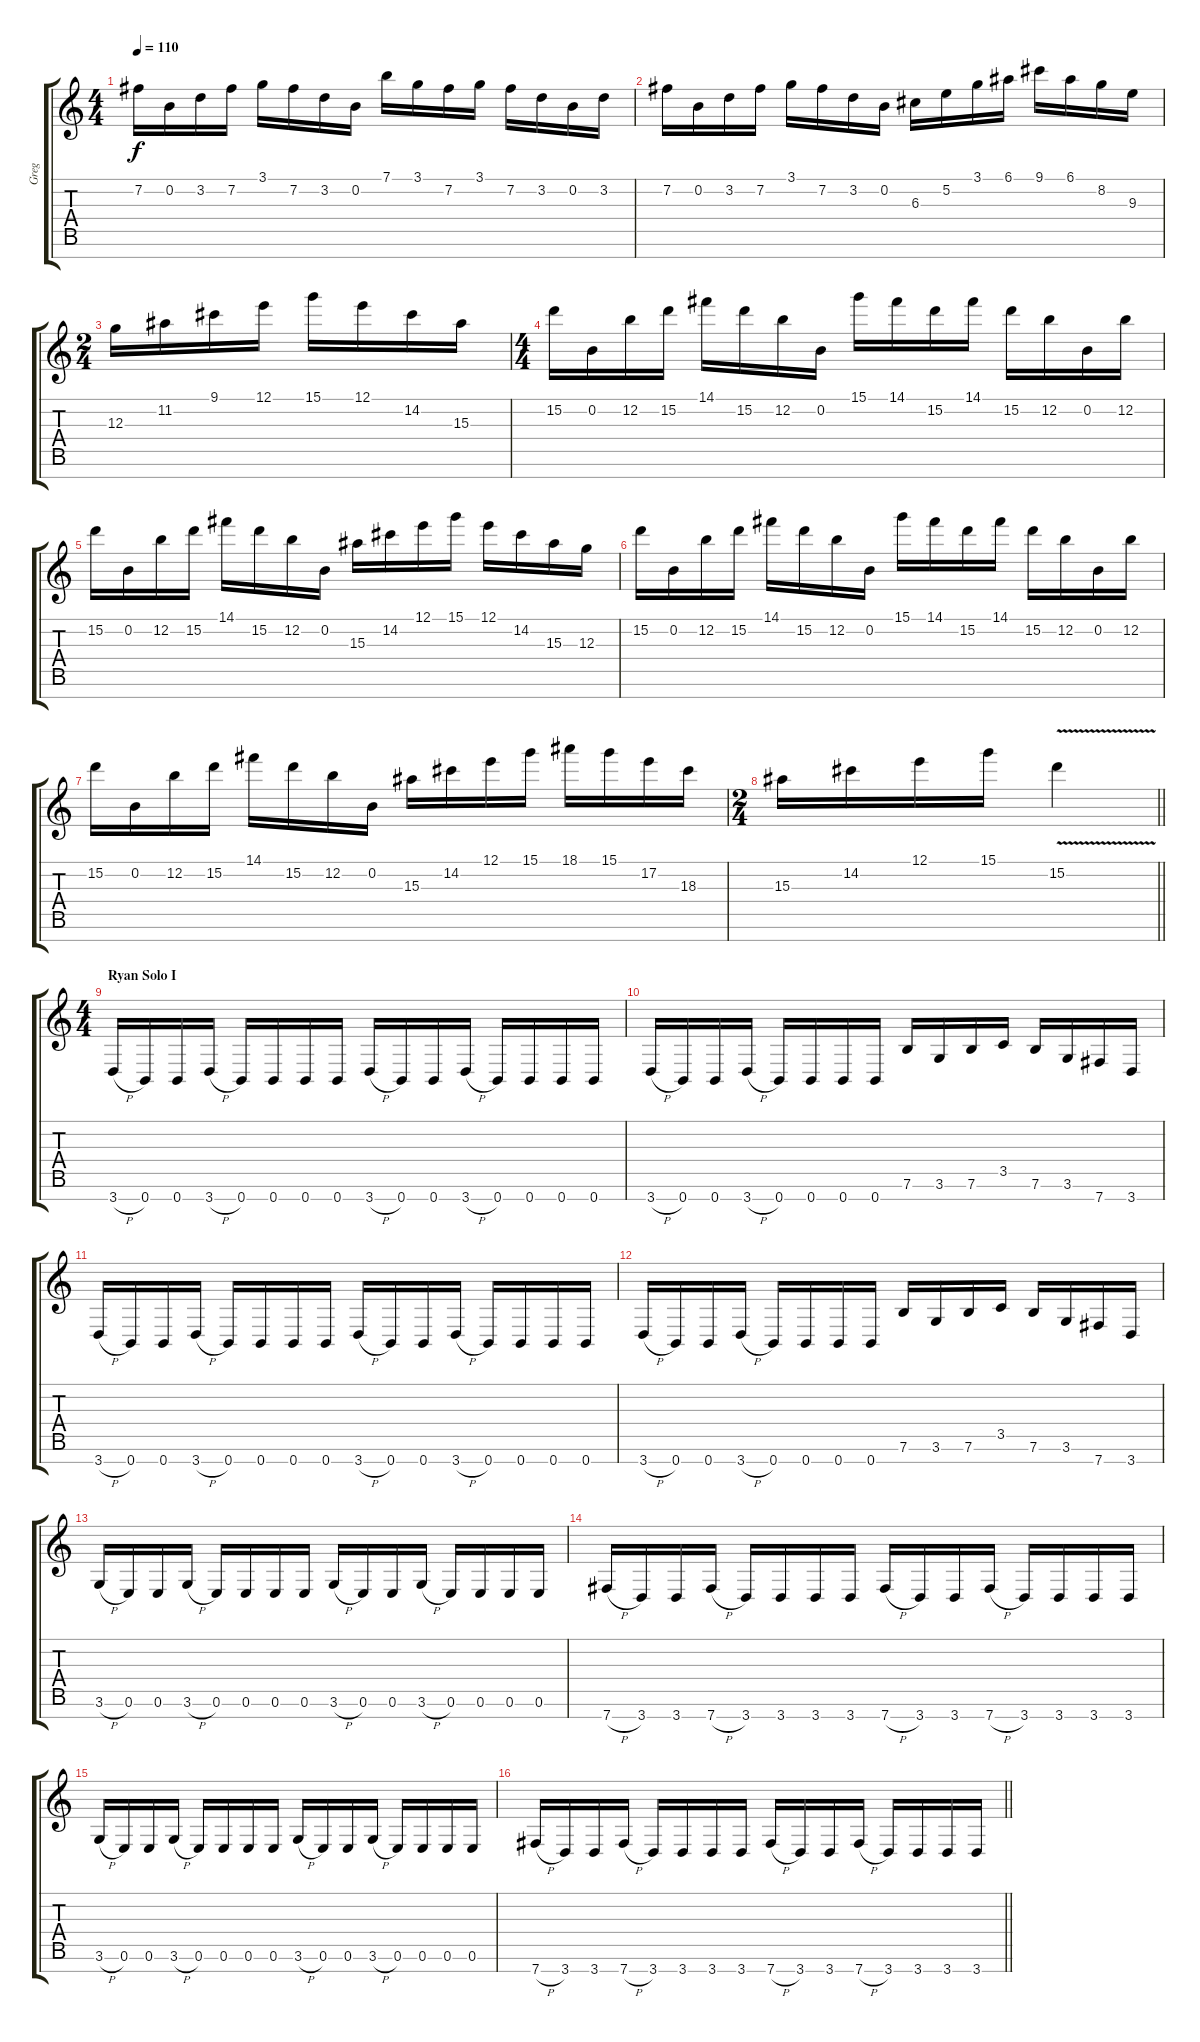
\track ("Greg" "Greg") {instrument distortionguitar}
\staff {score tabs}
\tuning (E4 B3 G3 D3 A2 E2 B1) {hide}
\ts (4 4)
\tempo 110
\clef g2
\ks c
7.2.16{dy f} 0.2.16 3.2.16 7.2.16 3.1.16 7.2.16 3.2.16 0.2.16 7.1.16 3.1.16 7.2.16 3.1.16 7.2.16 3.2.16 0.2.16 3.2.16 |
7.2.16 0.2.16 3.2.16 7.2.16 3.1.16 7.2.16 3.2.16 0.2.16 6.3.16 5.2.16 3.1.16 6.1.16 9.1.16 6.1.16 8.2.16 9.3.16 |
\ts (2 4)
12.3.16 11.2.16 9.1.16 12.1.16 15.1.16 12.1.16 14.2.16 15.3.16 |
\ts (4 4)
15.2.16 0.2.16 12.2.16 15.2.16 14.1.16 15.2.16 12.2.16 0.2.16 15.1.16 14.1.16 15.2.16 14.1.16 15.2.16 12.2.16 0.2.16 12.2.16 |
15.2.16 0.2.16 12.2.16 15.2.16 14.1.16 15.2.16 12.2.16 0.2.16 15.3.16 14.2.16 12.1.16 15.1.16 12.1.16 14.2.16 15.3.16 12.3.16 |
15.2.16 0.2.16 12.2.16 15.2.16 14.1.16 15.2.16 12.2.16 0.2.16 15.1.16 14.1.16 15.2.16 14.1.16 15.2.16 12.2.16 0.2.16 12.2.16 |
15.2.16 0.2.16 12.2.16 15.2.16 14.1.16 15.2.16 12.2.16 0.2.16 15.3.16 14.2.16 12.1.16 15.1.16 18.1.16 15.1.16 17.2.16 18.3.16 |
\ts (2 4)
\barLineRight lightlight
15.3.16 14.2.16 12.1.16 15.1.16 15.2{v}.4 |
\ts (4 4)
\section ("" "Ryan Solo I")
3.7{h}.16 0.7.16 0.7.16 3.7{h}.16 0.7.16 0.7.16 0.7.16 0.7.16 3.7{h}.16 0.7.16 0.7.16 3.7{h}.16 0.7.16 0.7.16 0.7.16 0.7.16 |
3.7{h}.16 0.7.16 0.7.16 3.7{h}.16 0.7.16 0.7.16 0.7.16 0.7.16 7.6.16 3.6.16 7.6.16 3.5.16 7.6.16 3.6.16 7.7.16 3.7.16 |
3.7{h}.16 0.7.16 0.7.16 3.7{h}.16 0.7.16 0.7.16 0.7.16 0.7.16 3.7{h}.16 0.7.16 0.7.16 3.7{h}.16 0.7.16 0.7.16 0.7.16 0.7.16 |
3.7{h}.16 0.7.16 0.7.16 3.7{h}.16 0.7.16 0.7.16 0.7.16 0.7.16 7.6.16 3.6.16 7.6.16 3.5.16 7.6.16 3.6.16 7.7.16 3.7.16 |
3.6{h}.16 0.6.16 0.6.16 3.6{h}.16 0.6.16 0.6.16 0.6.16 0.6.16 3.6{h}.16 0.6.16 0.6.16 3.6{h}.16 0.6.16 0.6.16 0.6.16 0.6.16 |
7.7{h}.16 3.7.16 3.7.16 7.7{h}.16 3.7.16 3.7.16 3.7.16 3.7.16 7.7{h}.16 3.7.16 3.7.16 7.7{h}.16 3.7.16 3.7.16 3.7.16 3.7.16 |
3.6{h}.16 0.6.16 0.6.16 3.6{h}.16 0.6.16 0.6.16 0.6.16 0.6.16 3.6{h}.16 0.6.16 0.6.16 3.6{h}.16 0.6.16 0.6.16 0.6.16 0.6.16 |
\barLineRight lightlight
7.7{h}.16 3.7.16 3.7.16 7.7{h}.16 3.7.16 3.7.16 3.7.16 3.7.16 7.7{h}.16 3.7.16 3.7.16 7.7{h}.16 3.7.16 3.7.16 3.7.16 3.7.16
